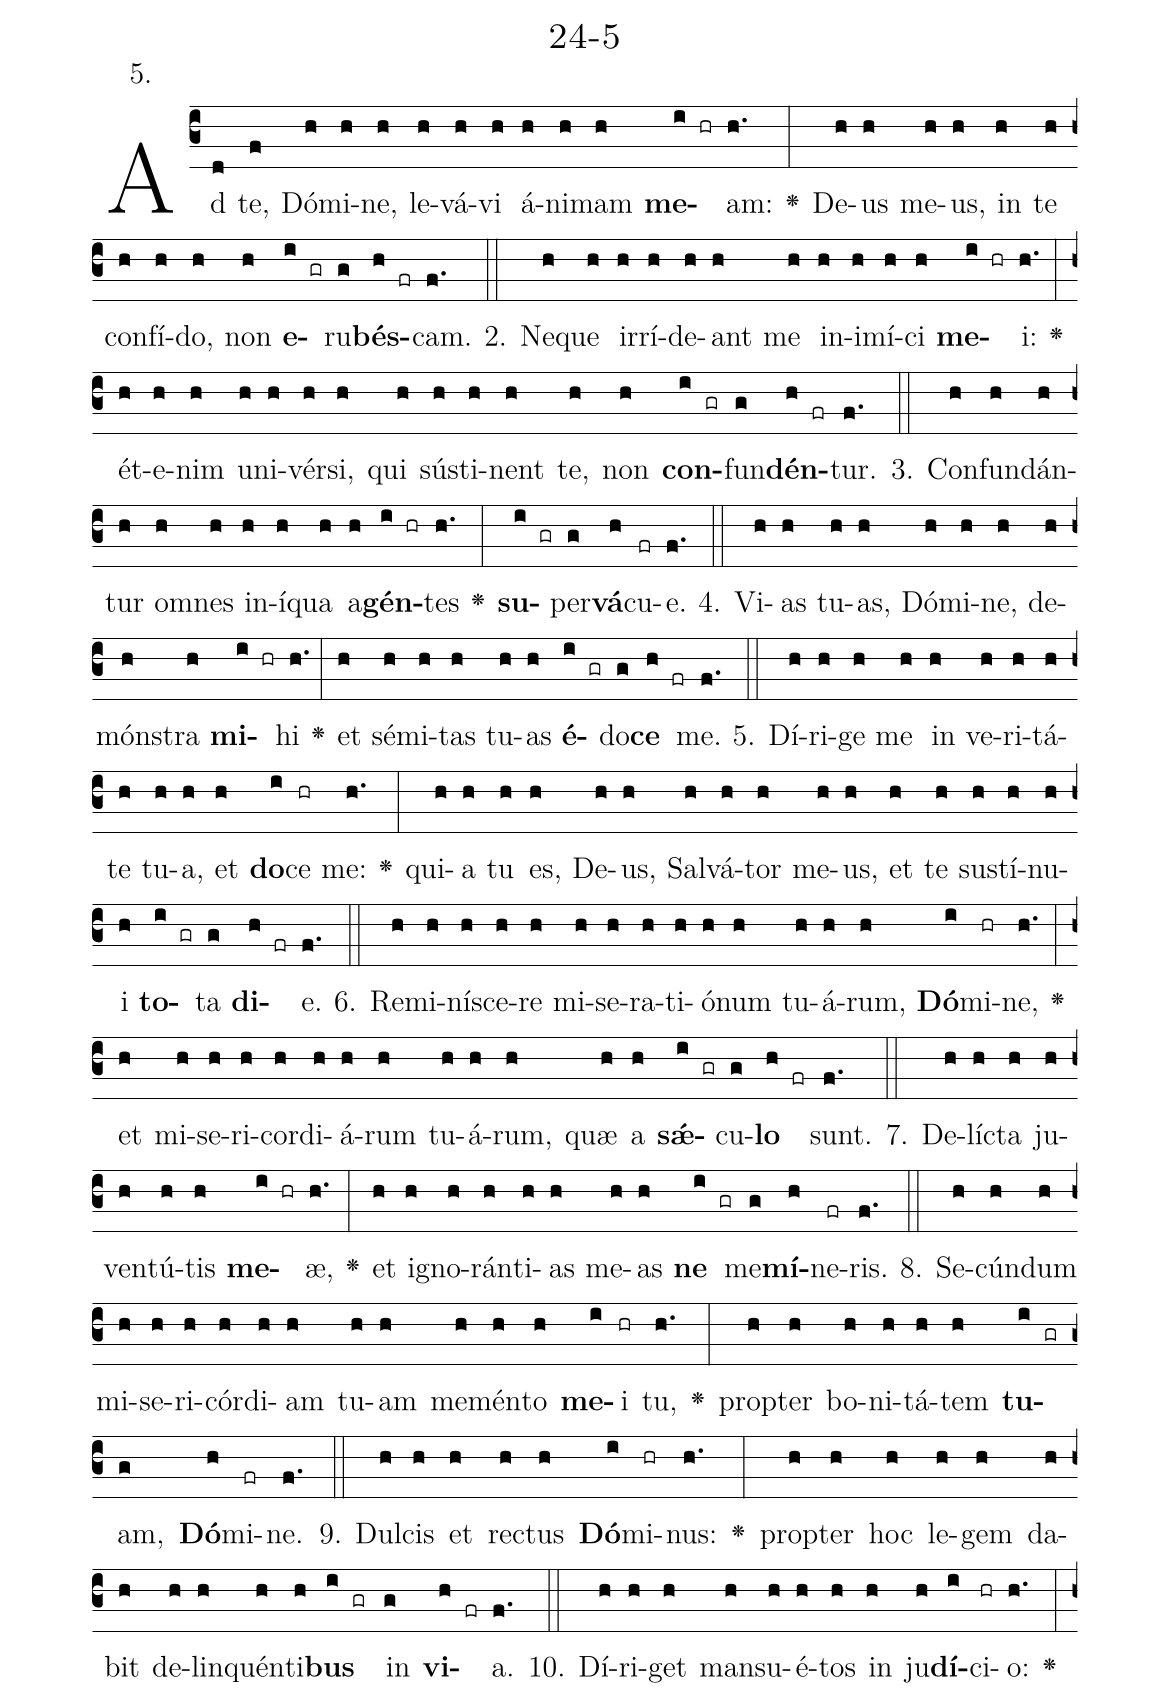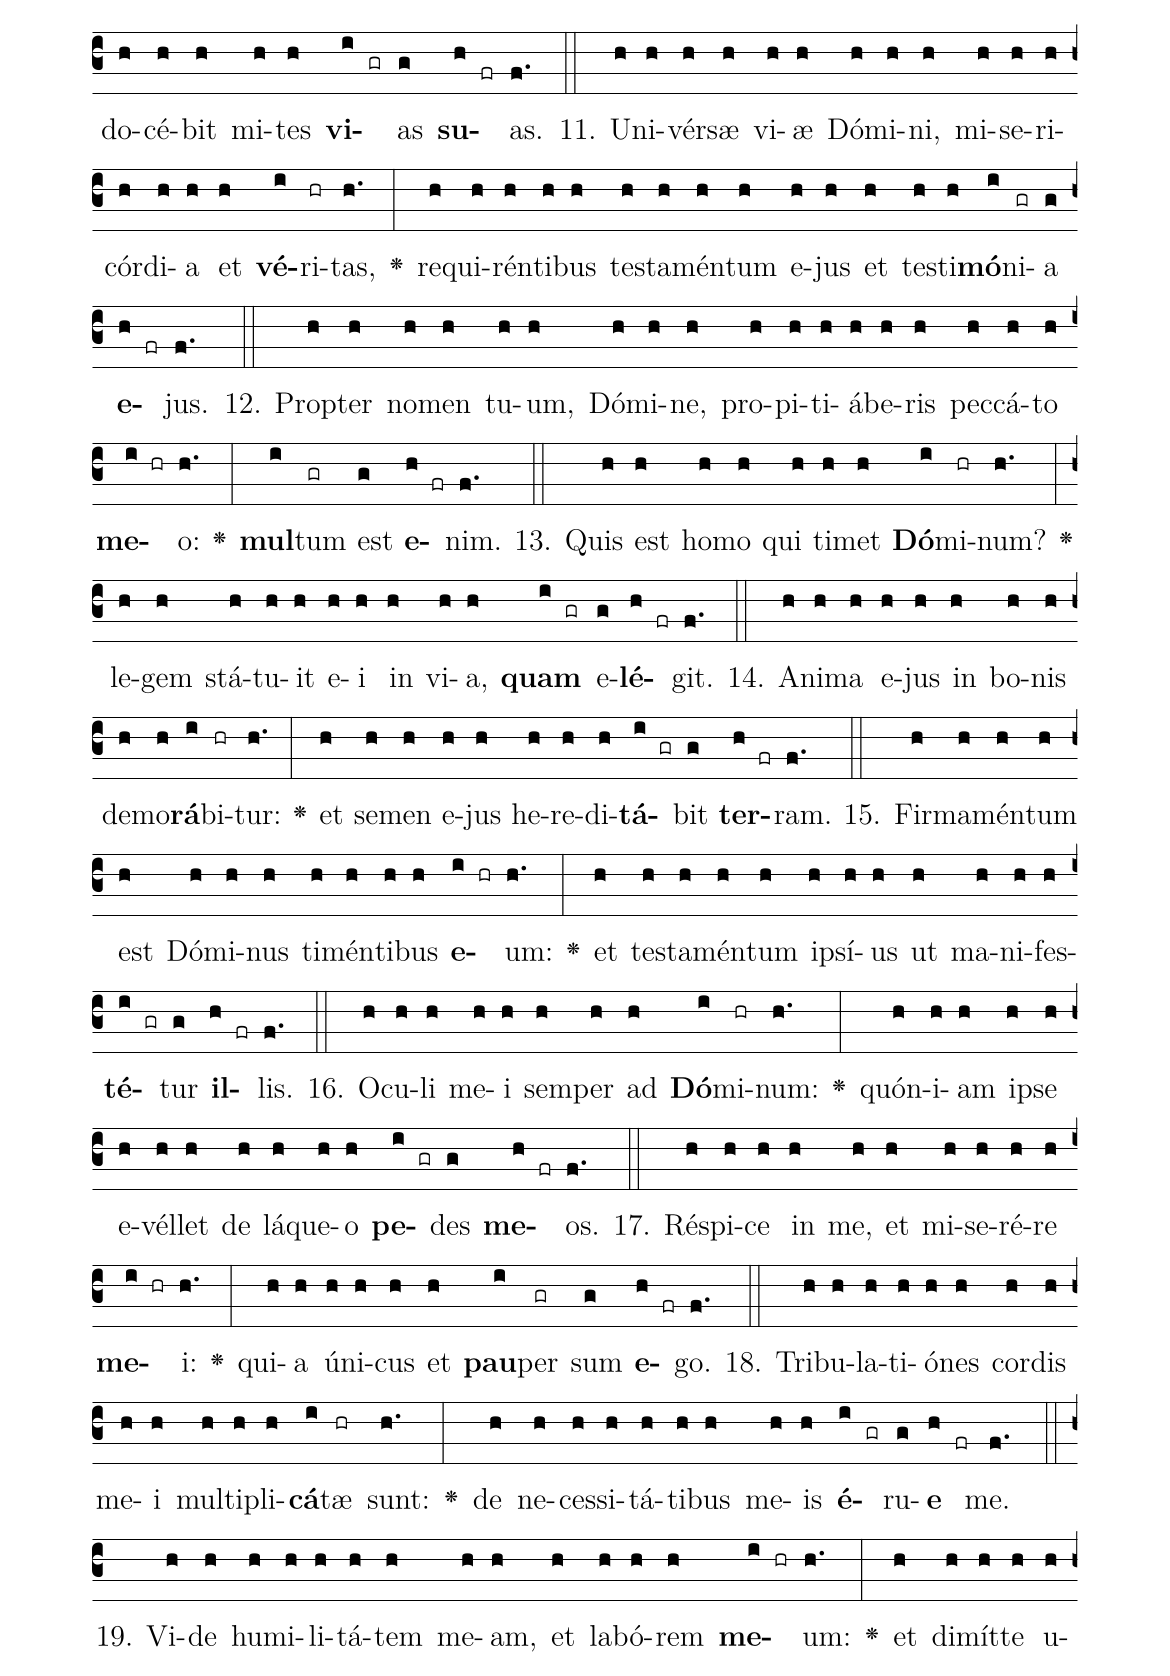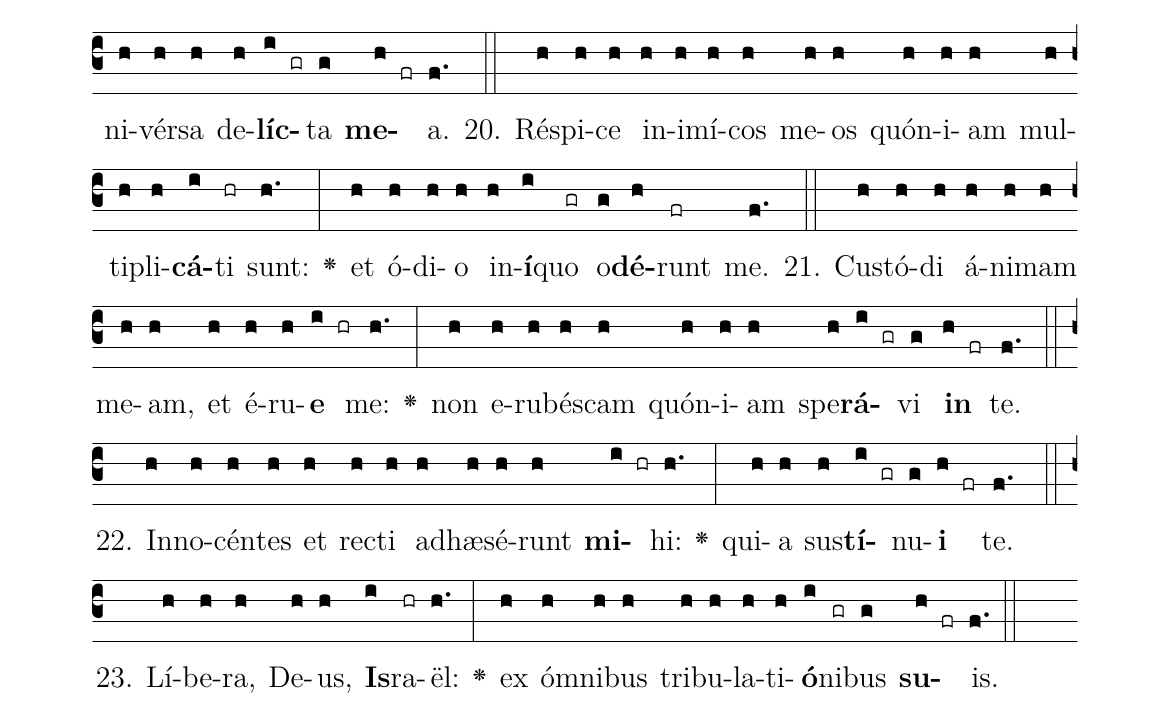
name: 24-5;
annotation: 5.;
%%
(c3)Ad(d) te,(f) Dó(h)mi(h)ne,(h) le(h)vá(h)vi(h) á(h)ni(h)mam(h) <b>me</b>(i hr)am:(h.) <v>\greheightstar</v>(:) De(h)us(h) me(h)us,(h) in(h) te(h) con(h)fí(h)do,(h) non(h) <b>e</b>(i gr)ru(g)<b>bés</b>(h fr)cam.(f.) (::)
2. Ne(h)que(h) ir(h)rí(h)de(h)ant(h) me(h) in(h)i(h)mí(h)ci(h) <b>me</b>(i hr)i:(h.) <v>\greheightstar</v>(:) ét(h)e(h)nim(h) u(h)ni(h)vér(h)si,(h) qui(h) sús(h)ti(h)nent(h) te,(h) non(h) <b>con</b>(i gr)fun(g)<b>dén</b>(h fr)tur.(f.) (::)
3. Con(h)fun(h)dán(h)tur(h) om(h)nes(h) in(h)í(h)qua(h) a(h)<b>gén</b>(i hr)tes(h.) <v>\greheightstar</v>(:) <b>su</b>(i gr)per(g)<b>vá</b>(h)cu(fr)e.(f.) (::)
4. Vi(h)as(h) tu(h)as,(h) Dó(h)mi(h)ne,(h) de(h)móns(h)tra(h) <b>mi</b>(i hr)hi(h.) <v>\greheightstar</v>(:) et(h) sé(h)mi(h)tas(h) tu(h)as(h) <b>é</b>(i gr)do(g)<b>ce</b>(h fr) me.(f.) (::)
5. Dí(h)ri(h)ge(h) me(h) in(h) ve(h)ri(h)tá(h)te(h) tu(h)a,(h) et(h) <b>do</b>(i)ce(hr) me:(h.) <v>\greheightstar</v>(:) qui(h)a(h) tu(h) es,(h) De(h)us,(h) Sal(h)vá(h)tor(h) me(h)us,(h) et(h) te(h) sus(h)tí(h)nu(h)i(h) <b>to</b>(i gr)ta(g) <b>di</b>(h fr)e.(f.) (::)
6. Re(h)mi(h)ní(h)sce(h)re(h) mi(h)se(h)ra(h)ti(h)ó(h)num(h) tu(h)á(h)rum,(h) <b>Dó</b>(i)mi(hr)ne,(h.) <v>\greheightstar</v>(:) et(h) mi(h)se(h)ri(h)cor(h)di(h)á(h)rum(h) tu(h)á(h)rum,(h) quæ(h) a(h) <b>sǽ</b>(i gr)cu(g)<b>lo</b>(h fr) sunt.(f.) (::)
7. De(h)líc(h)ta(h) ju(h)ven(h)tú(h)tis(h) <b>me</b>(i hr)æ,(h.) <v>\greheightstar</v>(:) et(h) i(h)gno(h)rán(h)ti(h)as(h) me(h)as(h) <b>ne</b>(i gr) me(g)<b>mí</b>(h)ne(fr)ris.(f.) (::)
8. Se(h)cún(h)dum(h) mi(h)se(h)ri(h)cór(h)di(h)am(h) tu(h)am(h) me(h)mén(h)to(h) <b>me</b>(i)i(hr) tu,(h.) <v>\greheightstar</v>(:) prop(h)ter(h) bo(h)ni(h)tá(h)tem(h) <b>tu</b>(i gr)am,(g) <b>Dó</b>(h)mi(fr)ne.(f.) (::)
9. Dul(h)cis(h) et(h) rec(h)tus(h) <b>Dó</b>(i)mi(hr)nus:(h.) <v>\greheightstar</v>(:) prop(h)ter(h) hoc(h) le(h)gem(h) da(h)bit(h) de(h)lin(h)quén(h)ti(h)<b>bus</b>(i gr) in(g) <b>vi</b>(h fr)a.(f.) (::)
10. Dí(h)ri(h)get(h) man(h)su(h)é(h)tos(h) in(h) ju(h)<b>dí</b>(i)ci(hr)o:(h.) <v>\greheightstar</v>(:) do(h)cé(h)bit(h) mi(h)tes(h) <b>vi</b>(i gr)as(g) <b>su</b>(h fr)as.(f.) (::)
11. U(h)ni(h)vér(h)sæ(h) vi(h)æ(h) Dó(h)mi(h)ni,(h) mi(h)se(h)ri(h)cór(h)di(h)a(h) et(h) <b>vé</b>(i)ri(hr)tas,(h.) <v>\greheightstar</v>(:) re(h)qui(h)rén(h)ti(h)bus(h) tes(h)ta(h)mén(h)tum(h) e(h)jus(h) et(h) tes(h)ti(h)<b>mó</b>(i)ni(gr)a(g) <b>e</b>(h fr)jus.(f.) (::)
12. Prop(h)ter(h) no(h)men(h) tu(h)um,(h) Dó(h)mi(h)ne,(h) pro(h)pi(h)ti(h)á(h)be(h)ris(h) pec(h)cá(h)to(h) <b>me</b>(i hr)o:(h.) <v>\greheightstar</v>(:) <b>mul</b>(i)tum(gr) est(g) <b>e</b>(h fr)nim.(f.) (::)
13. Quis(h) est(h) ho(h)mo(h) qui(h) ti(h)met(h) <b>Dó</b>(i)mi(hr)num?(h.) <v>\greheightstar</v>(:) le(h)gem(h) stá(h)tu(h)it(h) e(h)i(h) in(h) vi(h)a,(h) <b>quam</b>(i gr) e(g)<b>lé</b>(h fr)git.(f.) (::)
14. A(h)ni(h)ma(h) e(h)jus(h) in(h) bo(h)nis(h) de(h)mo(h)<b>rá</b>(i)bi(hr)tur:(h.) <v>\greheightstar</v>(:) et(h) se(h)men(h) e(h)jus(h) he(h)re(h)di(h)<b>tá</b>(i gr)bit(g) <b>ter</b>(h fr)ram.(f.) (::)
15. Fir(h)ma(h)mén(h)tum(h) est(h) Dó(h)mi(h)nus(h) ti(h)mén(h)ti(h)bus(h) <b>e</b>(i hr)um:(h.) <v>\greheightstar</v>(:) et(h) tes(h)ta(h)mén(h)tum(h) ip(h)sí(h)us(h) ut(h) ma(h)ni(h)fes(h)<b>té</b>(i gr)tur(g) <b>il</b>(h fr)lis.(f.) (::)
16. O(h)cu(h)li(h) me(h)i(h) sem(h)per(h) ad(h) <b>Dó</b>(i)mi(hr)num:(h.) <v>\greheightstar</v>(:) quón(h)i(h)am(h) ip(h)se(h) e(h)vél(h)let(h) de(h) lá(h)que(h)o(h) <b>pe</b>(i gr)des(g) <b>me</b>(h fr)os.(f.) (::)
17. Ré(h)spi(h)ce(h) in(h) me,(h) et(h) mi(h)se(h)ré(h)re(h) <b>me</b>(i hr)i:(h.) <v>\greheightstar</v>(:) qui(h)a(h) ú(h)ni(h)cus(h) et(h) <b>pau</b>(i)per(gr) sum(g) <b>e</b>(h fr)go.(f.) (::)
18. Tri(h)bu(h)la(h)ti(h)ó(h)nes(h) cor(h)dis(h) me(h)i(h) mul(h)ti(h)pli(h)<b>cá</b>(i)tæ(hr) sunt:(h.) <v>\greheightstar</v>(:) de(h) ne(h)ces(h)si(h)tá(h)ti(h)bus(h) me(h)is(h) <b>é</b>(i gr)ru(g)<b>e</b>(h fr) me.(f.) (::)
19. Vi(h)de(h) hu(h)mi(h)li(h)tá(h)tem(h) me(h)am,(h) et(h) la(h)bó(h)rem(h) <b>me</b>(i hr)um:(h.) <v>\greheightstar</v>(:) et(h) di(h)mít(h)te(h) u(h)ni(h)vér(h)sa(h) de(h)<b>líc</b>(i gr)ta(g) <b>me</b>(h fr)a.(f.) (::)
20. Ré(h)spi(h)ce(h) in(h)i(h)mí(h)cos(h) me(h)os(h) quón(h)i(h)am(h) mul(h)ti(h)pli(h)<b>cá</b>(i)ti(hr) sunt:(h.) <v>\greheightstar</v>(:) et(h) ó(h)di(h)o(h) in(h)<b>í</b>(i)quo(gr) o(g)<b>dé</b>(h)runt(fr) me.(f.) (::)
21. Cus(h)tó(h)di(h) á(h)ni(h)mam(h) me(h)am,(h) et(h) é(h)ru(h)<b>e</b>(i hr) me:(h.) <v>\greheightstar</v>(:) non(h) e(h)ru(h)bés(h)cam(h) quón(h)i(h)am(h) spe(h)<b>rá</b>(i gr)vi(g) <b>in</b>(h fr) te.(f.) (::)
22. In(h)no(h)cén(h)tes(h) et(h) rec(h)ti(h) ad(h)hæ(h)sé(h)runt(h) <b>mi</b>(i hr)hi:(h.) <v>\greheightstar</v>(:) qui(h)a(h) sus(h)<b>tí</b>(i gr)nu(g)<b>i</b>(h fr) te.(f.) (::)
23. Lí(h)be(h)ra,(h) De(h)us,(h) <b>Is</b>(i)ra(hr)ël:(h.) <v>\greheightstar</v>(:) ex(h) óm(h)ni(h)bus(h) tri(h)bu(h)la(h)ti(h)<b>ó</b>(i)ni(gr)bus(g) <b>su</b>(h fr)is.(f.) (::)
